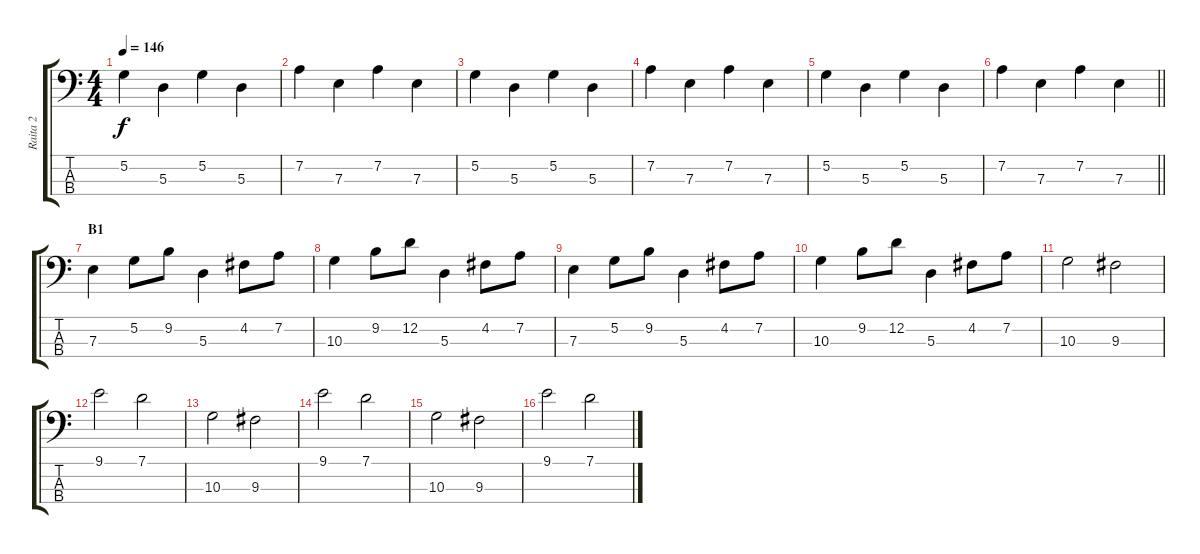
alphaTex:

\track ("Raita 2" "Raita 2") {instrument electricbassfinger}
\staff {score tabs}
\tuning (G2 D2 A1 E1) {hide}
\ts (4 4)
\tempo 146
\clef f4
\ks c
5.2.4{dy f} 5.3.4 5.2.4 5.3.4 |
7.2.4 7.3.4 7.2.4 7.3.4 |
5.2.4 5.3.4 5.2.4 5.3.4 |
7.2.4 7.3.4 7.2.4 7.3.4 |
5.2.4 5.3.4 5.2.4 5.3.4 |
\barLineRight lightlight
7.2.4 7.3.4 7.2.4 7.3.4 |
\section ("" "B1")
7.3.4 5.2.8 9.2.8 5.3.4 4.2.8 7.2.8 |
10.3.4 9.2.8 12.2.8 5.3.4 4.2.8 7.2.8 |
7.3.4 5.2.8 9.2.8 5.3.4 4.2.8 7.2.8 |
10.3.4 9.2.8 12.2.8 5.3.4 4.2.8 7.2.8 |
10.3.2 9.3.2 |
9.1.2 7.1.2 |
10.3.2 9.3.2 |
9.1.2 7.1.2 |
10.3.2 9.3.2 |
9.1.2 7.1.2
